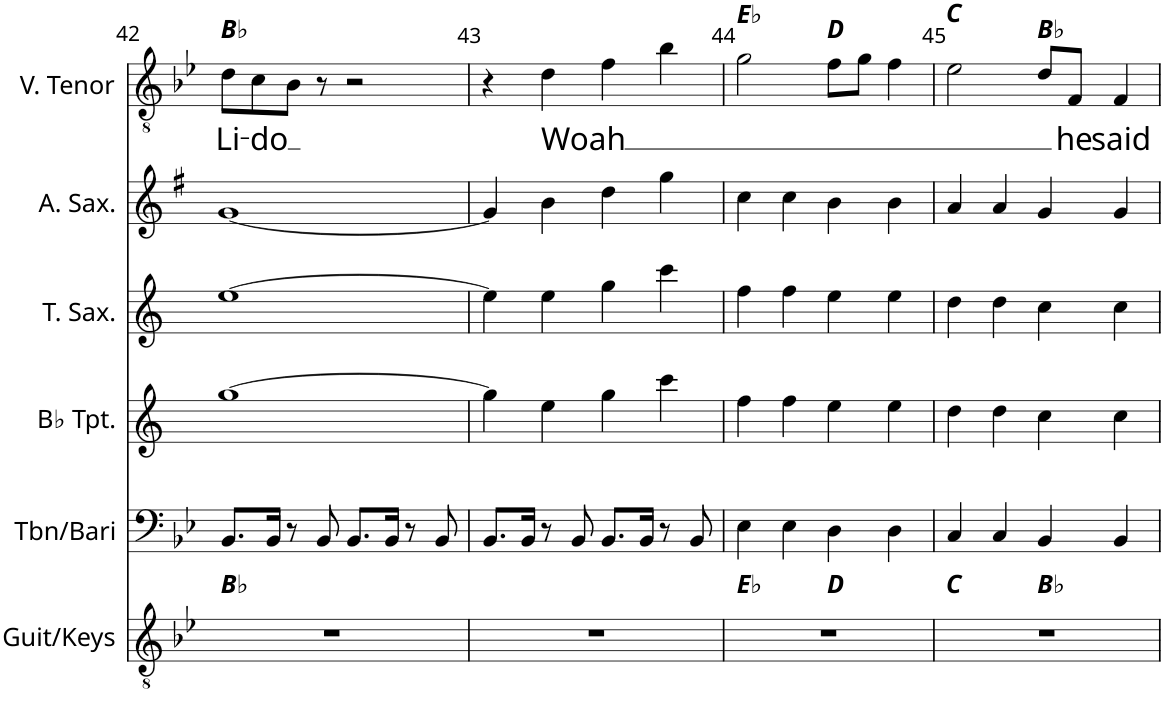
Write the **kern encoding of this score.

**kern	**harte	**kern	**kern	**kern	**kern	**kern	**text	**harte
*part6	*part6	*part5	*part4	*part3	*part2	*part1	*part1	*part1
*staff6	*	*staff5	*staff4	*staff3	*staff2	*staff1	*staff1	*
*I"Guit/Keys	*	*I"Tbn/Bari	*I"Bb Trumpet	*I"Tenor Saxophone	*I"Alto Saxophone	*I"V. Tenor	*	*
*I'Guit/Keys	*	*I'Tbn/Bari	*I'Bb Tpt.	*I'T. Sax.	*I'A. Sax.	*I'V. Tenor	*	*
!!LO:PB:g=z
*clefGv2	*	*clefF4	*clefG2	*clefG2	*clefG2	*clefGv2	*	*
*	*	*	*Trd1c2	*Trd8c14	*Trd5c9	*	*	*
*k[b-e-]	*	*k[b-e-]	*k[]	*k[]	*k[f#]	*k[b-e-]	*	*
*M4/4	*	*M4/4	*M4/4	*M4/4	*M4/4	*M4/4	*	*
=42	=42	=42	=42	=42	=42	=42	=42	=42
!	!	!	!	!	!	!	!LO:LY:b	!
1r	Bb:maj	8.BB-/L	[1gg	[1ee	[1g	8d\L	Li-	Bb:maj
!	!	!	!	!	!	!	!LO:LY:b	!
.	.	.	.	.	.	8c\	-do	.
.	.	16BB-/Jk	.	.	.	.	.	.
.	.	8r	.	.	.	8B-\J	.	.
.	.	8BB-/	.	.	.	8r	.	.
.	.	8.BB-/L	.	.	.	2r	.	.
.	.	16BB-/Jk	.	.	.	.	.	.
.	.	8r	.	.	.	.	.	.
.	.	8BB-/	.	.	.	.	.	.
=43	=43	=43	=43	=43	=43	=43	=43	=43
1r	.	8.BB-/L	4gg\]	4ee\]	4g/]	4r	.	.
.	.	16BB-/Jk	.	.	.	.	.	.
!	!	!	!	!	!	!	!LO:LY:b	!
.	.	8r	4ee\	4ee\	4b\	4d\	Woah	.
.	.	8BB-/	.	.	.	.	.	.
.	.	8.BB-/L	4gg\	4gg\	4dd\	4f\	.	.
.	.	16BB-/Jk	.	.	.	.	.	.
.	.	8r	4ccc\	4ccc\	4gg\	4b-\	.	.
.	.	8BB-/	.	.	.	.	.	.
=44	=44	=44	=44	=44	=44	=44	=44	=44
*^	*	*	*	*	*	*	*	*
1r	2ryy	Eb:maj	4E-\	4ff\	4ff\	4cc\	2g\	.	Eb:maj
.	.	.	4E-\	4ff\	4ff\	4cc\	.	.	.
.	2ryy	D:maj	4D\	4ee\	4ee\	4b\	8f\L	.	D:maj
.	.	.	.	.	.	.	8g\J	.	.
.	.	.	4D\	4ee\	4ee\	4b\	4f\	.	.
=45	=45	=45	=45	=45	=45	=45	=45	=45	=45
1r	2ryy	C:maj	4C/	4dd\	4dd\	4a/	2e-\	.	C:maj
.	.	.	4C/	4dd\	4dd\	4a/	.	.	.
.	2ryy	Bb:maj	4BB-/	4cc\	4cc\	4g/	8d/L	.	Bb:maj
!	!	!	!	!	!	!	!	!LO:LY:b	!
.	.	.	.	.	.	.	8F/J	he	.
!	!	!	!	!	!	!	!	!LO:LY:b	!
.	.	.	4BB-/	4cc\	4cc\	4g/	4F/	said	.
*v	*v	*	*	*	*	*	*	*	*
=	=	=	=	=	=	=	=	=
*-	*-	*-	*-	*-	*-	*-	*-	*-
